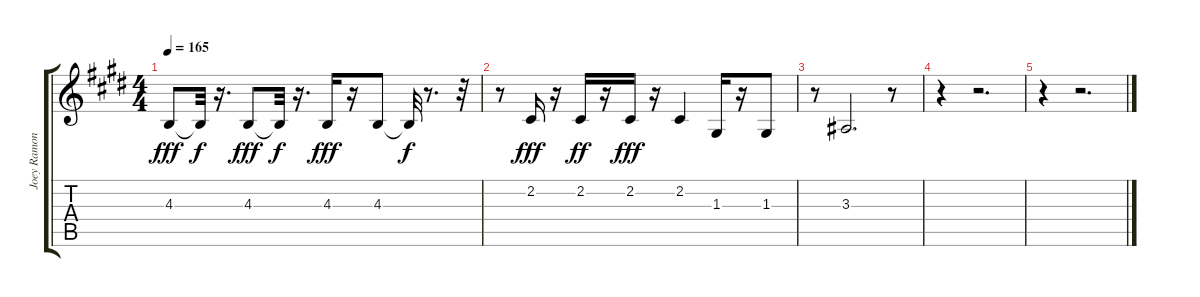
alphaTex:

\track ("Joey Ramone" "Joey Ramon") {instrument brightacousticpiano}
\staff {score tabs}
\tuning (E4 B3 G3 D3 A2 E2) {hide}
\ts (4 4)
\tempo 165
\clef g2
\ks e
4.3.8{dy fff} 4.3{t}.32{dy f} r.16{d} 4.3.8{dy fff} 4.3{t}.32{dy f} r.16{d} 4.3.16{dy fff} r.16 4.3.8 4.3{t}.32{dy f} r.8{d} r.32 |
r.8 2.2.16{dy fff} r.16 2.2.16{dy ff} r.16 2.2.16{dy fff} r.16 2.2.4 1.3.16 r.16 1.3.8 |
r.8 3.3.2{d} r.8 |
r.4 r.2{d} |
r.4 r.2{d}
